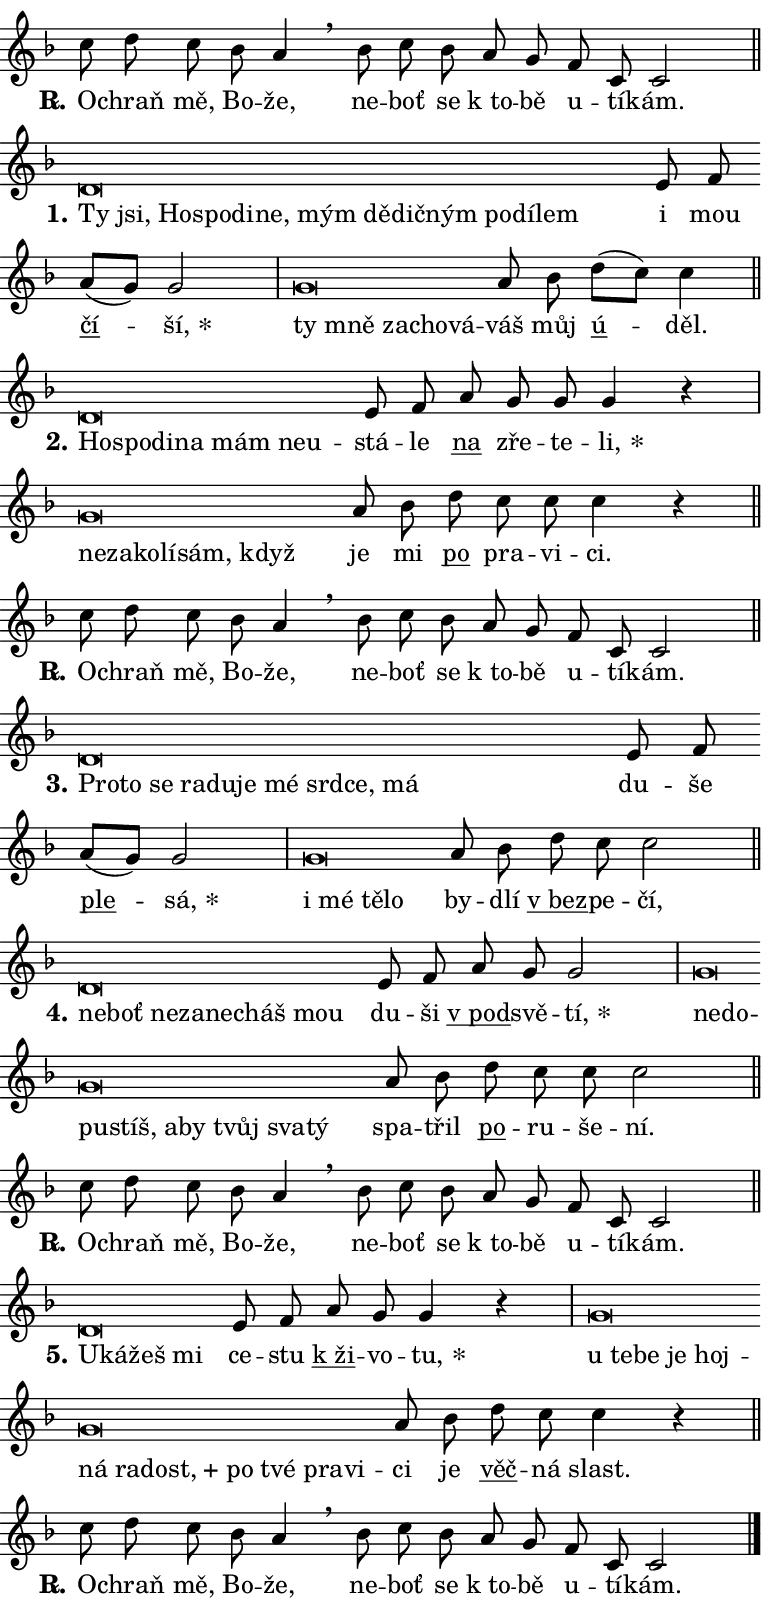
\version "2.24.0"
\header { tagline = "" }
\paper {
  indent = 0\cm
  top-margin = 0\cm
  right-margin = 0.13\cm % to fit lyric hyphens
  bottom-margin = 0\cm
  left-margin = 0\cm
  paper-width = 13\cm
  page-breaking = #ly:one-page-breaking
  system-system-spacing.basic-distance = #11
  score-system-spacing.basic-distance = #11
  ragged-last = ##f
}


%% Author: Thomas Morley
%% https://lists.gnu.org/archive/html/lilypond-user/2020-05/msg00002.html
#(define (line-position grob)
"Returns position of @var[grob} in current system:
   @code{'start}, if at first time-step
   @code{'end}, if at last time-step
   @code{'middle} otherwise
"
  (let* ((col (ly:item-get-column grob))
         (ln (ly:grob-object col 'left-neighbor))
         (rn (ly:grob-object col 'right-neighbor))
         (col-to-check-left (if (ly:grob? ln) ln col))
         (col-to-check-right (if (ly:grob? rn) rn col))
         (break-dir-left
           (and
             (ly:grob-property col-to-check-left 'non-musical #f)
             (ly:item-break-dir col-to-check-left)))
         (break-dir-right
           (and
             (ly:grob-property col-to-check-right 'non-musical #f)
             (ly:item-break-dir col-to-check-right))))
        (cond ((eqv? 1 break-dir-left) 'start)
              ((eqv? -1 break-dir-right) 'end)
              (else 'middle))))

#(define (tranparent-at-line-position vctor)
  (lambda (grob)
  "Relying on @code{line-position} select the relevant enry from @var{vctor}.
Used to determine transparency,"
    (case (line-position grob)
      ((end) (not (vector-ref vctor 0)))
      ((middle) (not (vector-ref vctor 1)))
      ((start) (not (vector-ref vctor 2))))))

noteHeadBreakVisibility =
#(define-music-function (break-visibility)(vector?)
"Makes @code{NoteHead}s transparent relying on @var{break-visibility}"
#{
  \override NoteHead.transparent =
    #(tranparent-at-line-position break-visibility)
#})

#(define delete-ledgers-for-transparent-note-heads
  (lambda (grob)
    "Reads whether a @code{NoteHead} is transparent.
If so this @code{NoteHead} is removed from @code{'note-heads} from
@var{grob}, which is supposed to be @code{LedgerLineSpanner}.
As a result ledgers are not printed for this @code{NoteHead}"
    (let* ((nhds-array (ly:grob-object grob 'note-heads))
           (nhds-list
             (if (ly:grob-array? nhds-array)
                 (ly:grob-array->list nhds-array)
                 '()))
           ;; Relies on the transparent-property being done before
           ;; Staff.LedgerLineSpanner.after-line-breaking is executed.
           ;; This is fragile ...
           (to-keep
             (remove
               (lambda (nhd)
                 (ly:grob-property nhd 'transparent #f))
               nhds-list)))
      ;; TODO find a better method to iterate over grob-arrays, similiar
      ;; to filter/remove etc for lists
      ;; For now rebuilt from scratch
      (set! (ly:grob-object grob 'note-heads)  '())
      (for-each
        (lambda (nhd)
          (ly:pointer-group-interface::add-grob grob 'note-heads nhd))
        to-keep))))

squashNotes = {
  \override NoteHead.X-extent = #'(-0.2 . 0.2)
  \override NoteHead.Y-extent = #'(-0.75 . 0)
  \override NoteHead.stencil =
    #(lambda (grob)
       (let ((pos (ly:grob-property grob 'staff-position)))
         (begin
           (if (< pos -7) (display "ERROR: Lower brevis then expected\n") (display ""))
           (if (<= pos -6) ly:text-interface::print ly:note-head::print))))
}
unSquashNotes = {
  \revert NoteHead.X-extent
  \revert NoteHead.Y-extent
  \revert NoteHead.stencil
}

hideNotes = \noteHeadBreakVisibility #begin-of-line-visible
unHideNotes = \noteHeadBreakVisibility #all-visible

% work-around for resetting accidentals
% https://lilypond.org/doc/v2.23/Documentation/notation/displaying-rhythms#unmetered-music
cadenzaMeasure = {
  \cadenzaOff
  \partial 1024 s1024
  \cadenzaOn
}

#(define-markup-command (accent layout props text) (markup?)
  "Underline accented syllable"
  (interpret-markup layout props
    #{\markup \override #'(offset . 4.3) \underline { #text }#}))

responsum = \markup \concat {
  "R" \hspace #-1.05 \path #0.1 #'((moveto 0 0.07) (lineto 0.9 0.8)) \hspace #0.05 "."
}

spaceSize = #0.6828661417322834 % exact space size for TeX Gyre Schola

\layout {
  \context {
    \Staff
    \remove "Time_signature_engraver"
    \override LedgerLineSpanner.after-line-breaking = #delete-ledgers-for-transparent-note-heads
  }
  \context {
    \Lyrics {
      \override LyricSpace.minimum-distance = \spaceSize
      \override LyricText.font-name = #"TeX Gyre Schola"
      \override LyricText.font-size = 1
      \override StanzaNumber.font-name = #"TeX Gyre Schola Bold"
      \override StanzaNumber.font-size = 1
    }
  }
  \context {
    \Score 
    \override NoteHead.text =
      #(lambda (grob) 
        (let ((pos (ly:grob-property grob 'staff-position)))
          #{\markup {
            \combine
              \halign #-0.55 \raise #(if (= pos -6) 0 0.5) \override #'(thickness . 2) \draw-line #'(3.2 . 0)
              \musicglyph "noteheads.sM1"
          }#}))
  }
}

% magnetic-lyrics.ily
%
%   written by
%     Jean Abou Samra <jean@abou-samra.fr>
%     Werner Lemberg <wl@gnu.org>
%
%   adapted by
%     Jiri Hon <jiri.hon@gmail.com>
%
% Version 2022-Apr-15

% https://www.mail-archive.com/lilypond-user@gnu.org/msg149350.html

#(define (Left_hyphen_pointer_engraver context)
   "Collect syllable-hyphen-syllable occurrences in lyrics and store
them in properties.  This engraver only looks to the left.  For
example, if the lyrics input is @code{foo -- bar}, it does the
following.

@itemize @bullet
@item
Set the @code{text} property of the @code{LyricHyphen} grob between
@q{foo} and @q{bar} to @code{foo}.

@item
Set the @code{left-hyphen} property of the @code{LyricText} grob with
text @q{foo} to the @code{LyricHyphen} grob between @q{foo} and
@q{bar}.
@end itemize

Use this auxiliary engraver in combination with the
@code{lyric-@/text::@/apply-@/magnetic-@/offset!} hook."
   (let ((hyphen #f)
         (text #f))
     (make-engraver
      (acknowledgers
       ((lyric-syllable-interface engraver grob source-engraver)
        (set! text grob)))
      (end-acknowledgers
       ((lyric-hyphen-interface engraver grob source-engraver)
        ;(when (not (grob::has-interface grob 'lyric-space-interface))
          (set! hyphen grob)));)
      ((stop-translation-timestep engraver)
       (when (and text hyphen)
         (ly:grob-set-object! text 'left-hyphen hyphen))
       (set! text #f)
       (set! hyphen #f)))))

#(define (lyric-text::apply-magnetic-offset! grob)
   "If the space between two syllables is less than the value in
property @code{LyricText@/.details@/.squash-threshold}, move the right
syllable to the left so that it gets concatenated with the left
syllable.

Use this function as a hook for
@code{LyricText@/.after-@/line-@/breaking} if the
@code{Left_@/hyphen_@/pointer_@/engraver} is active."
   (let ((hyphen (ly:grob-object grob 'left-hyphen #f)))
     (when hyphen
       (let ((left-text (ly:spanner-bound hyphen LEFT)))
         (when (grob::has-interface left-text 'lyric-syllable-interface)
           (let* ((common (ly:grob-common-refpoint grob left-text X))
                  (this-x-ext (ly:grob-extent grob common X))
                  (left-x-ext
                   (begin
                     ;; Trigger magnetism for left-text.
                     (ly:grob-property left-text 'after-line-breaking)
                     (ly:grob-extent left-text common X)))
                  ;; `delta` is the gap width between two syllables.
                  (delta (- (interval-start this-x-ext)
                            (interval-end left-x-ext)))
                  (details (ly:grob-property grob 'details))
                  (threshold (assoc-get 'squash-threshold details 0.2)))
             (when (< delta threshold)
               (let* (;; We have to manipulate the input text so that
                      ;; ligatures crossing syllable boundaries are not
                      ;; disabled.  For languages based on the Latin
                      ;; script this is essentially a beautification.
                      ;; However, for non-Western scripts it can be a
                      ;; necessity.
                      (lt (ly:grob-property left-text 'text))
                      (rt (ly:grob-property grob 'text))
                      (is-space (grob::has-interface hyphen 'lyric-space-interface))
                      (space (if is-space " " ""))
                      (extra-delta (if is-space spaceSize 0))
                      ;; Append new syllable.
                      (ltrt-space (if (and (string? lt) (string? rt))
                                (string-append lt space rt)
                                (make-concat-markup (list lt space rt))))
                      ;; Right-align `ltrt` to the right side.
                      (ltrt-space-markup (grob-interpret-markup
                               grob
                               (make-translate-markup
                                (cons (interval-length this-x-ext) 0)
                                (make-right-align-markup ltrt-space)))))
                 (begin
                   ;; Don't print `left-text`.
                   (ly:grob-set-property! left-text 'stencil #f)
                   ;; Set text and stencil (which holds all collected
                   ;; syllables so far) and shift it to the left.
                   (ly:grob-set-property! grob 'text ltrt-space)
                   (ly:grob-set-property! grob 'stencil ltrt-space-markup)
                   (ly:grob-translate-axis! grob (- (- delta extra-delta)) X))))))))))


#(define (lyric-hyphen::displace-bounds-first grob)
   ;; Make very sure this callback isn't triggered too early.
   (let ((left (ly:spanner-bound grob LEFT))
         (right (ly:spanner-bound grob RIGHT)))
     (ly:grob-property left 'after-line-breaking)
     (ly:grob-property right 'after-line-breaking)
     (ly:lyric-hyphen::print grob)))

squashThreshold = #0.4

\layout {
  \context {
    \Lyrics
    \consists #Left_hyphen_pointer_engraver
    \override LyricText.after-line-breaking =
      #lyric-text::apply-magnetic-offset!
    \override LyricHyphen.stencil = #lyric-hyphen::displace-bounds-first
    \override LyricText.details.squash-threshold = \squashThreshold
    \override LyricHyphen.minimum-distance = 0
    \override LyricHyphen.minimum-length = \squashThreshold
  }
}

squashText = \override LyricText.details.squash-threshold = 9999
unSquashText = \override LyricText.details.squash-threshold = \squashThreshold

leftText = \override LyricText.self-alignment-X = #LEFT
unLeftText = \revert LyricText.self-alignment-X

starOffset = #(lambda (grob) 
                (let ((x_offset (ly:self-alignment-interface::aligned-on-x-parent grob)))
                  (if (= x_offset 0) 0 (+ x_offset 1.2))))

star = #(define-music-function (syllable)(string?)
"Append star separator at the end of a syllable"
#{
  \once \override LyricText.X-offset = #starOffset
  \lyricmode { \markup {
    #syllable
    \override #'((font-name . "TeX Gyre Schola Bold")) \hspace #0.2 \lower #0.65 \larger "*"
  } }
#})

starAccent = #(define-music-function (syllable)(string?)
"Append star separator at the end of a syllable and make accent"
#{
  \once \override LyricText.X-offset = #starOffset
  \lyricmode { \markup {
    \accent #syllable
    \override #'((font-name . "TeX Gyre Schola Bold")) \hspace #0.2 \lower #0.65 \larger "*"
  } }
#})

breath = #(define-music-function (syllable)(string?)
"Append breathing indicator at the end of a syllable"
#{
  \lyricmode { \markup { #syllable "+" } }
#})

optionalBreath = #(define-music-function (syllable)(string?)
"Append optional breathing indicator at the end of a syllable"
#{
  \lyricmode { \markup { #syllable "(+)" } }
#})


\score {
    <<
        \new Voice = "melody" { \cadenzaOn \key f \major \relative { c''8 d c bes a4 \breathe \bar "" bes8 c bes \bar "" a g \bar "" f c c2 \cadenzaMeasure \bar "||" \break } }
        \new Lyrics \lyricsto "melody" { \lyricmode { \set stanza = \responsum
O -- chraň mě, Bo -- že, ne -- boť se "k to" -- bě u -- tí -- kám. } }
    >>
    \layout {}
}

\score {
    <<
        \new Voice = "melody" { \cadenzaOn \key f \major \relative { \squashNotes d'\breve*1/16 \hideNotes \breve*1/16 \bar "" \breve*1/16 \bar "" \breve*1/16 \bar "" \breve*1/16 \bar "" \breve*1/16 \bar "" \breve*1/16 \bar "" \breve*1/16 \bar "" \breve*1/16 \bar "" \breve*1/16 \bar "" \breve*1/16 \bar "" \breve*1/16 \breve*1/16 \bar "" \unHideNotes \unSquashNotes e8 f \bar "" a[( g)] g2 \cadenzaMeasure \bar "|" \squashNotes g\breve*1/16 \hideNotes \breve*1/16 \bar "" \breve*1/16 \bar "" \breve*1/16 \breve*1/16 \bar "" \unHideNotes \unSquashNotes a8 bes \bar "" d[( c)] c4 \cadenzaMeasure \bar "||" \break } }
        \new Lyrics \lyricsto "melody" { \lyricmode { \set stanza = "1."
\leftText Ty \squashText jsi, Ho -- spo -- di -- ne, mým dě -- dič -- ným po -- dí -- lem \unLeftText \unSquashText i mou \markup \accent čí -- \star ší, \leftText ty \squashText mně za -- cho -- vá -- \unLeftText \unSquashText váš můj \markup \accent ú -- děl. } }
    >>
    \layout {}
}

\score {
    <<
        \new Voice = "melody" { \cadenzaOn \key f \major \relative { \squashNotes d'\breve*1/16 \hideNotes \breve*1/16 \bar "" \breve*1/16 \bar "" \breve*1/16 \bar "" \breve*1/16 \bar "" \breve*1/16 \breve*1/16 \bar "" \unHideNotes \unSquashNotes e8 f \bar "" a g g g4 r \cadenzaMeasure \bar "|" \squashNotes g\breve*1/16 \hideNotes \breve*1/16 \bar "" \breve*1/16 \bar "" \breve*1/16 \bar "" \breve*1/16 \breve*1/16 \bar "" \unHideNotes \unSquashNotes a8 bes \bar "" d c c c4 r \cadenzaMeasure \bar "||" \break } }
        \new Lyrics \lyricsto "melody" { \lyricmode { \set stanza = "2."
\leftText Ho -- \squashText spo -- di -- na mám ne -- u -- \unLeftText \unSquashText stá -- le \markup \accent na zře -- te -- \star li, \leftText ne -- \squashText za -- ko -- lí -- sám, když \unLeftText \unSquashText je mi \markup \accent po pra -- vi -- ci. } }
    >>
    \layout {}
}

\score {
    <<
        \new Voice = "melody" { \cadenzaOn \key f \major \relative { c''8 d c bes a4 \breathe \bar "" bes8 c bes \bar "" a g \bar "" f c c2 \cadenzaMeasure \bar "||" \break } }
        \new Lyrics \lyricsto "melody" { \lyricmode { \set stanza = \responsum
O -- chraň mě, Bo -- že, ne -- boť se "k to" -- bě u -- tí -- kám. } }
    >>
    \layout {}
}

\score {
    <<
        \new Voice = "melody" { \cadenzaOn \key f \major \relative { \squashNotes d'\breve*1/16 \hideNotes \breve*1/16 \bar "" \breve*1/16 \bar "" \breve*1/16 \bar "" \breve*1/16 \bar "" \breve*1/16 \bar "" \breve*1/16 \bar "" \breve*1/16 \bar "" \breve*1/16 \breve*1/16 \bar "" \unHideNotes \unSquashNotes e8 f \bar "" a[( g)] g2 \cadenzaMeasure \bar "|" \squashNotes g\breve*1/16 \hideNotes \breve*1/16 \bar "" \breve*1/16 \breve*1/16 \bar "" \unHideNotes \unSquashNotes a8 bes \bar "" d c c2 \cadenzaMeasure \bar "||" \break } }
        \new Lyrics \lyricsto "melody" { \lyricmode { \set stanza = "3."
\leftText Pro -- \squashText to se ra -- du -- je mé srd -- ce, má \unLeftText \unSquashText du -- še \markup \accent ple -- \star sá, \leftText i \squashText mé tě -- lo \unLeftText \unSquashText by -- dlí \markup \accent "v bez" -- pe -- čí, } }
    >>
    \layout {}
}

\score {
    <<
        \new Voice = "melody" { \cadenzaOn \key f \major \relative { \squashNotes d'\breve*1/16 \hideNotes \breve*1/16 \bar "" \breve*1/16 \bar "" \breve*1/16 \bar "" \breve*1/16 \bar "" \breve*1/16 \breve*1/16 \bar "" \unHideNotes \unSquashNotes e8 f \bar "" a g g2 \cadenzaMeasure \bar "|" \squashNotes g\breve*1/16 \hideNotes \breve*1/16 \bar "" \breve*1/16 \bar "" \breve*1/16 \bar "" \breve*1/16 \bar "" \breve*1/16 \bar "" \breve*1/16 \bar "" \breve*1/16 \breve*1/16 \bar "" \unHideNotes \unSquashNotes a8 bes \bar "" d c c c2 \cadenzaMeasure \bar "||" \break } }
        \new Lyrics \lyricsto "melody" { \lyricmode { \set stanza = "4."
\leftText ne -- \squashText boť ne -- za -- ne -- cháš mou \unLeftText \unSquashText du -- ši \markup \accent "v pod" -- svě -- \star tí, \leftText ne -- \squashText do -- pu -- stíš, a -- by tvůj sva -- tý \unLeftText \unSquashText spa -- třil \markup \accent po -- ru -- še -- ní. } }
    >>
    \layout {}
}

\score {
    <<
        \new Voice = "melody" { \cadenzaOn \key f \major \relative { c''8 d c bes a4 \breathe \bar "" bes8 c bes \bar "" a g \bar "" f c c2 \cadenzaMeasure \bar "||" \break } }
        \new Lyrics \lyricsto "melody" { \lyricmode { \set stanza = \responsum
O -- chraň mě, Bo -- že, ne -- boť se "k to" -- bě u -- tí -- kám. } }
    >>
    \layout {}
}

\score {
    <<
        \new Voice = "melody" { \cadenzaOn \key f \major \relative { \squashNotes d'\breve*1/16 \hideNotes \breve*1/16 \bar "" \breve*1/16 \breve*1/16 \bar "" \unHideNotes \unSquashNotes e8 f \bar "" a g g4 r \cadenzaMeasure \bar "|" \squashNotes g\breve*1/16 \hideNotes \breve*1/16 \bar "" \breve*1/16 \bar "" \breve*1/16 \bar "" \breve*1/16 \bar "" \breve*1/16 \bar "" \breve*1/16 \bar "" \breve*1/16 \bar "" \breve*1/16 \bar "" \breve*1/16 \bar "" \breve*1/16 \breve*1/16 \bar "" \unHideNotes \unSquashNotes a8 bes \bar "" d c c4 r \cadenzaMeasure \bar "||" \break } }
        \new Lyrics \lyricsto "melody" { \lyricmode { \set stanza = "5."
\leftText U -- \squashText ká -- žeš mi \unLeftText \unSquashText ce -- stu \markup \accent "k ži" -- vo -- \star tu, \leftText u \squashText te -- be je hoj -- ná ra -- \breath "dost," po tvé pra -- vi -- \unLeftText \unSquashText ci je \markup \accent věč -- ná slast. } }
    >>
    \layout {}
}

\score {
    <<
        \new Voice = "melody" { \cadenzaOn \key f \major \relative { c''8 d c bes a4 \breathe \bar "" bes8 c bes \bar "" a g \bar "" f c c2 \cadenzaMeasure \bar "||" \break } \bar "|." }
        \new Lyrics \lyricsto "melody" { \lyricmode { \set stanza = \responsum
O -- chraň mě, Bo -- že, ne -- boť se "k to" -- bě u -- tí -- kám. } }
    >>
    \layout {}
}
